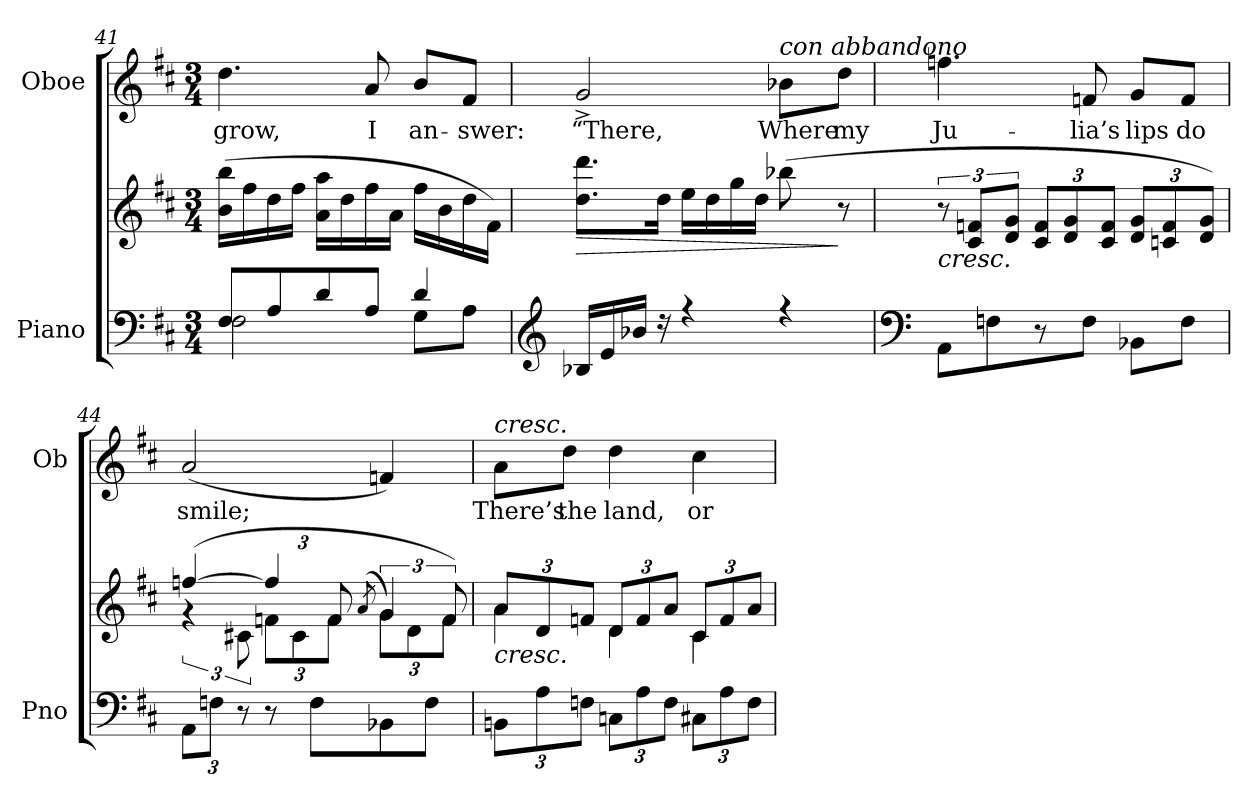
**kern	**kern	**dynam	**kern	**text
*part2	*part2	*part2	*part1	*part1
*staff3	*staff2	*staff2/3	*staff1	*staff1
*I"Piano	*	*	*I"Oboe	*
*I'Pno	*	*	*I'Ob	*
*clefF4	*clefG2	*	*clefG2	*
*k[f#c#]	*k[f#c#]	*	*k[f#c#]	*
*M3/4	*M3/4	*	*M3/4	*
=41	=41	=41	=41	=41
*^	*	*	*	*
!	!	!	!	!	!LO:LY:b
8F#/L	2F#\	(16b\ 16bb\LL	.	4.dd\	grow,
.	.	16ff#\	.	.	.
8A/	.	16dd\	.	.	.
.	.	16ff#\JJ	.	.	.
8d/	.	16a\ 16aa\LL	.	.	.
.	.	16dd\	.	.	.
!	!	!	!	!	!LO:LY:b
8A/J	.	16ff#\	.	8a/	I
.	.	16a\JJ	.	.	.
!	!	!	!	!	!LO:LY:b
4d/	8G\L	16ff#\LL	.	8b/L	an-
.	.	16b\	.	.	.
!	!	!	!	!	!LO:LY:b
.	8A\J	16dd\	.	8f#/J	-swer:
.	.	16f#\JJ)	.	.	.
*v	*v	*	*	*	*
!!LO:LB:g=z
=42	=42	=42	=42	=42
*clefG2	*	*	*	*
!	!	!LO:HP:b	!	!LO:LY:b
(16B-X/LL	8.dd\ 8.ddd\L	>	2g^>/	“There,
16e/	.	.	.	.
16b-X/JJ	.	.	.	.
16rdd	16dd\Jk	.	.	.
4rff	16ee\LL	.	.	.
.	16dd\	.	.	.
.	16gg\	.	.	.
.	16dd\JJ	.	.	.
!	!	!	!LO:TX:a:i:t=con abbandono	!
!	!	!	!	!LO:LY:b
4rff	(8bb-X\	.	8b-X\L	Where
!	!	!	!	!LO:LY:b
.	8r	]	8dd\J	my
=43	=43	=43	=43	=43
*clefF4	*	*	*	*
!	!LO:TX:b:i:t=cresc.	!	!	!
!	!	!	!	!LO:LY:b
8AA\L	12r	.	4.ffn\	Ju-
.	12c#/ 12fn/L	.	.	.
8Fn\	.	.	.	.
.	12d/ 12g/J	.	.	.
*	*Xbrackettup	*	*	*
8r	12c#/ 12f/L	.	.	.
.	12d/ 12g/	.	.	.
!	!	!	!	!LO:LY:b
8F\J	.	.	8fn/	-lia’s
.	12c#/ 12f/J	.	.	.
!	!	!	!	!LO:LY:b
8BB-X\L	12d/ 12g/L	.	8g/L	lips
.	12cn/ 12f/	.	.	.
!	!	!	!	!LO:LY:b
8F\J	.	.	8f/J	do
.	12d/ 12g/J)	.	.	.
=44	=44	=44	=44	=44
*	*^	*	*	*
*Xbrackettup	*	*brackettup	*	*	*
!	!	!	!	!	!LO:LY:b
12AA\L	([4ffn/	6rg	.	(2a/	smile;
12Fn\J	.	.	.	.	.
12r	.	12c#X\	.	.	.
*	*	*Xbrackettup	*	*	*
8r	6ff/]	12fn\L	.	.	.
.	.	12c#\	.	.	.
8F\L	.	.	.	.	.
.	12f/	12f\J	.	.	.
.	(<8qa/	.	.	.	.
*	*brackettup	*Xbrackettup	*	*	*
8BB-X\	6g/)	12g\L	.	4fn/)	.
.	.	12d\	.	.	.
8F\J	.	.	.	.	.
.	(12f/)	12f\J	.	.	.
!!LO:LB:g=z
=45	=45	=45	=45	=45	=45
!	!	!	!	!LO:TX:a:i:t=cresc.	!
!	!LO:TX:b:i:t=cresc.	!	!	!	!
!	!	!	!	!	!LO:LY:b
12BBn\L	12a/L	4a\	.	8a\L	There’s
12A\	12d/	.	.	.	.
!	!	!	!	!	!LO:LY:b
.	.	.	.	8dd\J	the
12Fn\J	12fn/J	.	.	.	.
!	!	!	!	!	!LO:LY:b
12Cn\L	12d/L	4d\	.	4dd\	land,
12A\	12f/	.	.	.	.
12F\J	12a/J	.	.	.	.
!	!	!	!	!	!LO:LY:b
12C#X\L	12c#/L	4c#\	.	4cc#\	or
12A\	12f/	.	.	.	.
12F\J	12a/J	.	.	.	.
*	*v	*v	*	*	*
=	=	=	=	=
*-	*-	*-	*-	*-
